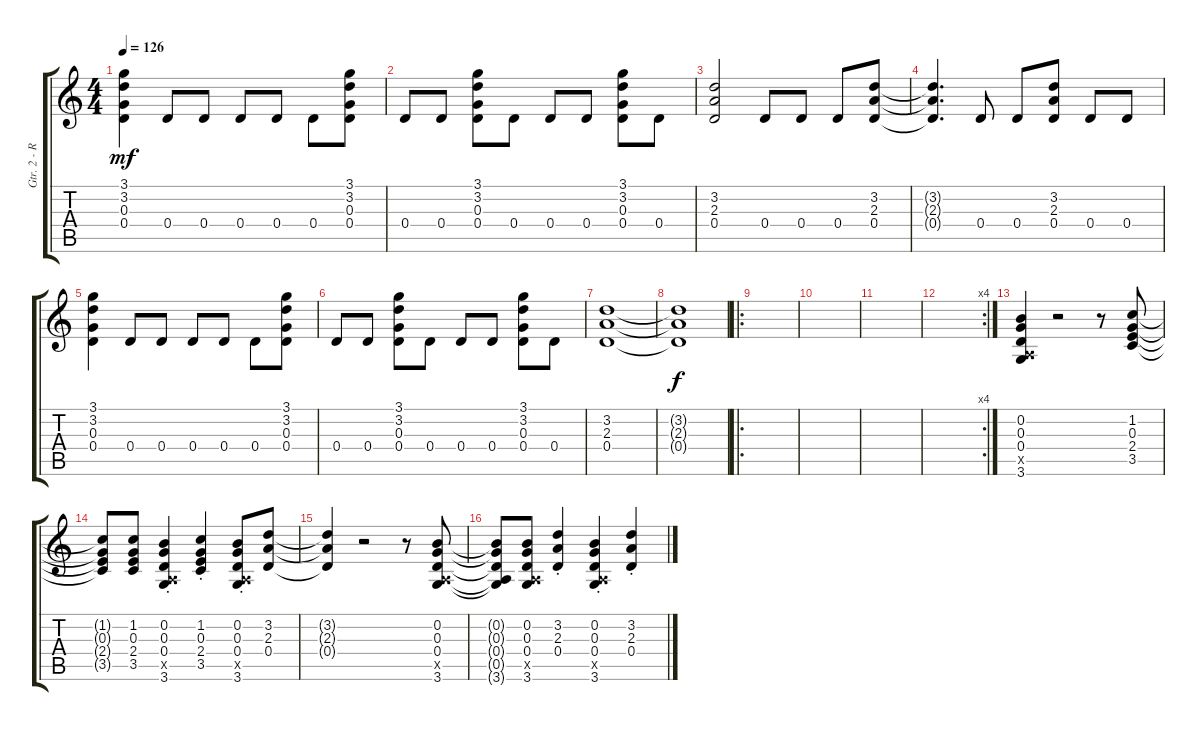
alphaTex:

\track ("Gtr. 2 - Rhythm" "Gtr. 2 - R") {instrument overdrivenguitar}
\staff {score tabs}
\tuning (E4 B3 G3 D3 A2 E2) {hide}
\ts (4 4)
\tempo 126
\clef g2
\ks c
(3.1 3.2 0.3 0.4).4{dy mf instrument overdrivenguitar} 0.4.8 0.4.8 0.4.8 0.4.8 0.4.8 (3.1 3.2 0.3 0.4).8 |
0.4.8 0.4.8 (3.1 3.2 0.3 0.4).8 0.4.8 0.4.8 0.4.8 (3.1 3.2 0.3 0.4).8 0.4.8 |
(3.2 2.3 0.4).2 0.4.8 0.4.8 0.4.8 (3.2 2.3 0.4).8 |
(3.2{t} 2.3{t} 0.4{t}).4{d} 0.4.8 0.4.8 (3.2 2.3 0.4).8 0.4.8 0.4.8 |
(3.1 3.2 0.3 0.4).4 0.4.8 0.4.8 0.4.8 0.4.8 0.4.8 (3.1 3.2 0.3 0.4).8 |
0.4.8 0.4.8 (3.1 3.2 0.3 0.4).8 0.4.8 0.4.8 0.4.8 (3.1 3.2 0.3 0.4).8 0.4.8 |
(3.2 2.3 0.4).1 |
(3.2{t} 2.3{t} 0.4{t}).1{dy f} |
\ro
|
|
|
\rc 4
|
(0.2 0.3 0.4 0.5{x} 3.6).4 r.2 r.8 (1.2 0.3 2.4 3.5).8 |
(1.2{t} 0.3{t} 2.4{t} 3.5{t}).8 (1.2 0.3 2.4 3.5).8 (0.2{st} 0.3{st} 0.4{st} 0.5{x} 3.6{st}).4 (1.2{st} 0.3{st} 2.4{st} 3.5{st}).4 (0.2{st} 0.3{st} 0.4{st} 0.5{x} 3.6{st}).8 (3.2 2.3 0.4).8 |
(3.2{t} 2.3{t} 0.4{t}).4 r.2 r.8 (0.2 0.3 0.4 0.5{x} 3.6).8 |
(0.2{t} 0.3{t} 0.4{t} 0.5{t} 3.6{t}).8 (0.2 0.3 0.4 0.5{x} 3.6).8 (3.2{st} 2.3{st} 0.4{st}).4 (0.2{st} 0.3{st} 0.4{st} 0.5{x} 3.6{st}).4 (3.2{st} 2.3{st} 0.4{st}).4
